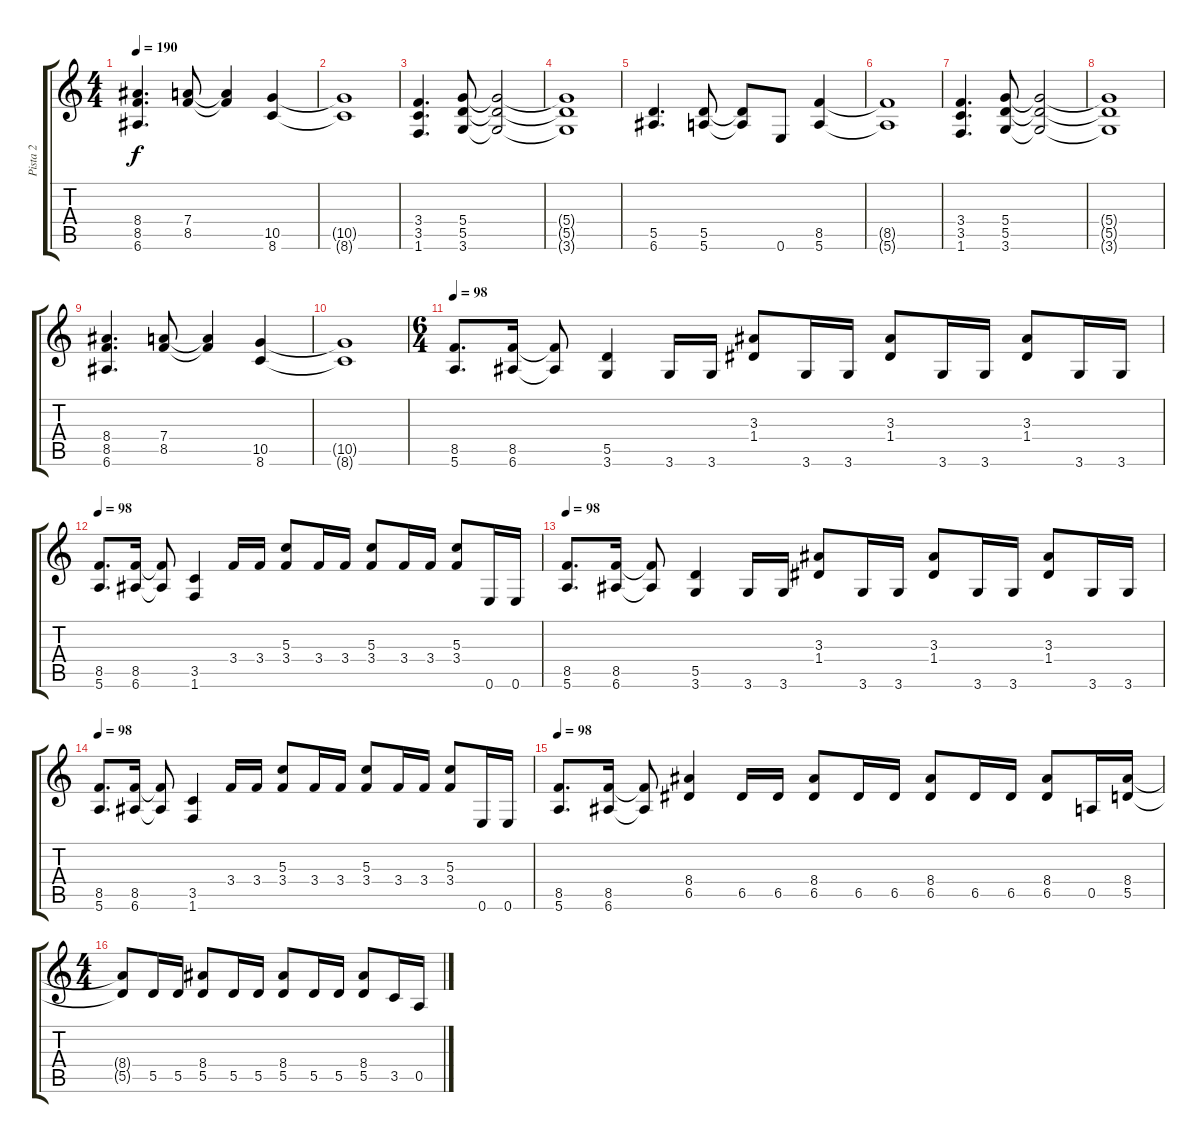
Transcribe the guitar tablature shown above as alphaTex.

\track ("Pista 2" "Pista 2") {instrument overdrivenguitar}
\staff {score tabs}
\tuning (E4 B3 G3 D3 A2 E2) {hide}
\ts (4 4)
\tempo 190
\clef g2
\ks c
(8.4 8.5 6.6).4{d dy f} (7.4 8.5).8 (7.4{t} 8.5{t}).4 (10.5 8.6).4 |
(10.5{t} 8.6{t}).1 |
(3.4 3.5 1.6).4{d} (5.4 5.5 3.6).8 (5.4{t} 5.5{t} 3.6{t}).2 |
(5.4{t} 5.5{t} 3.6{t}).1 |
(5.5 6.6).4{d} (5.5 5.6).8 (5.5{t} 5.6{t}).8 0.6.8 (8.5 5.6).4 |
(8.5{t} 5.6{t}).1 |
(3.4 3.5 1.6).4{d} (5.4 5.5 3.6).8 (5.4{t} 5.5{t} 3.6{t}).2 |
(5.4{t} 5.5{t} 3.6{t}).1 |
(8.4 8.5 6.6).4{d} (7.4 8.5).8 (7.4{t} 8.5{t}).4 (10.5 8.6).4 |
(10.5{t} 8.6{t}).1 |
\ts (6 4)
\tempo 98
(8.5 5.6).8{d} (8.5 6.6).16 (8.5{t} 6.6{t}).8 (5.5 3.6).4 3.6.16 3.6.16 (3.3 1.4).8 3.6.16 3.6.16 (3.3 1.4).8 3.6.16 3.6.16 (3.3 1.4).8 3.6.16 3.6.16 |
\tempo 98
(8.5 5.6).8{d} (8.5 6.6).16 (8.5{t} 6.6{t}).8 (3.5 1.6).4 3.4.16 3.4.16 (5.3 3.4).8 3.4.16 3.4.16 (5.3 3.4).8 3.4.16 3.4.16 (5.3 3.4).8 0.6.16 0.6.16 |
\tempo 98
(8.5 5.6).8{d} (8.5 6.6).16 (8.5{t} 6.6{t}).8 (5.5 3.6).4 3.6.16 3.6.16 (3.3 1.4).8 3.6.16 3.6.16 (3.3 1.4).8 3.6.16 3.6.16 (3.3 1.4).8 3.6.16 3.6.16 |
\tempo 98
(8.5 5.6).8{d} (8.5 6.6).16 (8.5{t} 6.6{t}).8 (3.5 1.6).4 3.4.16 3.4.16 (5.3 3.4).8 3.4.16 3.4.16 (5.3 3.4).8 3.4.16 3.4.16 (5.3 3.4).8 0.6.16 0.6.16 |
\tempo 98
(8.5 5.6).8{d} (8.5 6.6).16 (8.5{t} 6.6{t}).8 (8.4 6.5).4 6.5.16 6.5.16 (8.4 6.5).8 6.5.16 6.5.16 (8.4 6.5).8 6.5.16 6.5.16 (8.4 6.5).8 0.5.16 (8.4 5.5).16 |
\ts (4 4)
(8.4{t} 5.5{t}).8 5.5.16 5.5.16 (8.4 5.5).8 5.5.16 5.5.16 (8.4 5.5).8 5.5.16 5.5.16 (8.4 5.5).8 3.5.16 0.5.16
